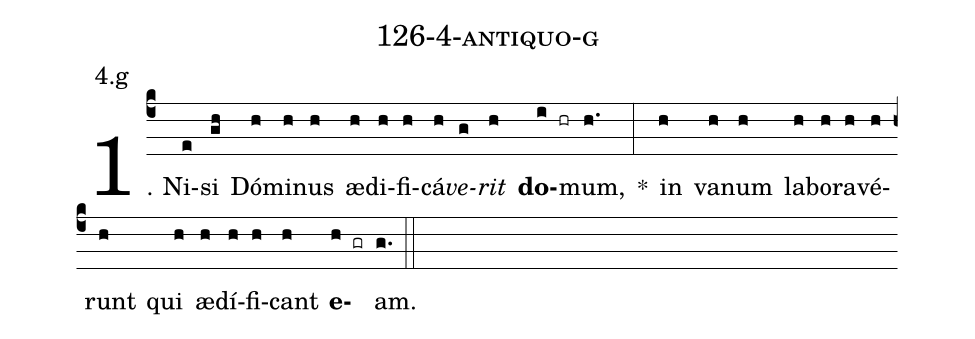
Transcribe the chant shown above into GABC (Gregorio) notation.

name: 126-4-antiquo-g;
annotation: 4.g;
%%
(c4)1. Ni(e)si(gh) Dó(h)mi(h)nus(h) æ(h)di(h)fi(h)cá(h)<i>ve</i>(g)<i>rit</i>(h) <b>do</b>(i hr)mum,(h.) *(:) in(h) va(h)num(h) la(h)bo(h)ra(h)vé(h)runt(h) qui(h) æ(h)dí(h)fi(h)cant(h) <b>e</b>(h gr)am.(g.) (::)
